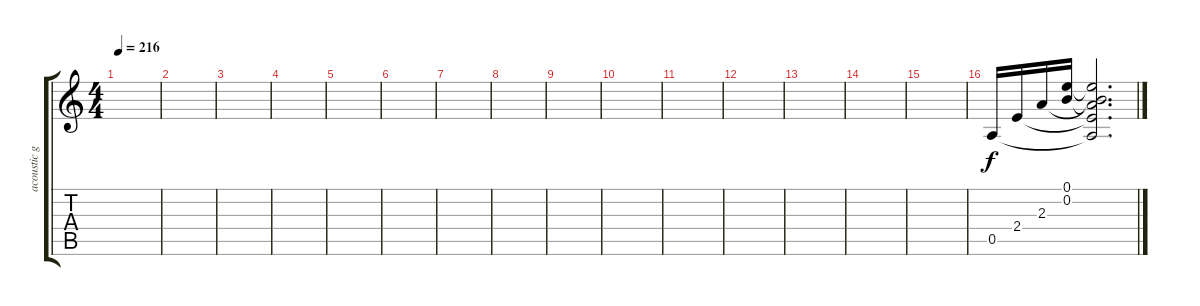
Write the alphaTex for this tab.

\track ("acoustic guitar" "acoustic g") {instrument acousticguitarsteel}
\staff {score tabs}
\tuning (E4 B3 G3 D3 A2 E2) {hide}
\ts (4 4)
\tempo 216
\clef g2
\ks c
|
|
|
|
|
|
|
|
|
|
|
|
|
|
|
0.5.16 2.4.16 2.3.16 (0.1 0.2).16 (0.1{t} 0.2{t} 2.3{t} 2.4{t} 0.5{t}).2{d}
